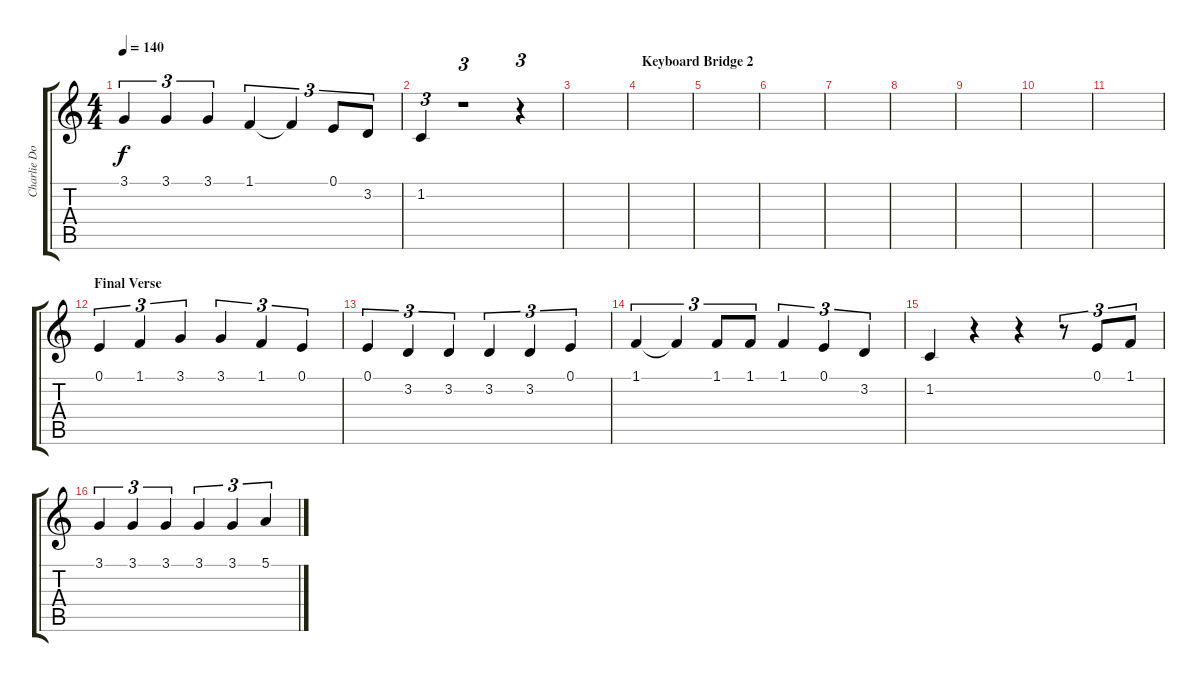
\track ("Charlie Dominici Vocals" "Charlie Do") {instrument lead6voice}
\staff {score tabs}
\tuning (E4 B3 G3 D3 A2 E2) {hide}
\ts (4 4)
\tempo 140
\clef g2
\ks c
3.1.4{tu (3 2) dy f} 3.1.4{tu (3 2)} 3.1.4{tu (3 2)} 1.1.4{tu (3 2)} 1.1{t}.4{tu (3 2)} 0.1.8{tu (3 2)} 3.2.8{tu (3 2)} |
1.2.4{tu (3 2)} r.1{tu (3 2)} r.4{tu (3 2)} |
|
\section ("" "Keyboard Bridge 2")
|
|
|
|
|
|
|
|
\section ("" "Final Verse")
0.1.4{tu (3 2)} 1.1.4{tu (3 2)} 3.1.4{tu (3 2)} 3.1.4{tu (3 2)} 1.1.4{tu (3 2)} 0.1.4{tu (3 2)} |
0.1.4{tu (3 2)} 3.2.4{tu (3 2)} 3.2.4{tu (3 2)} 3.2.4{tu (3 2)} 3.2.4{tu (3 2)} 0.1.4{tu (3 2)} |
1.1.4{tu (3 2)} 1.1{t}.4{tu (3 2)} 1.1.8{tu (3 2)} 1.1.8{tu (3 2)} 1.1.4{tu (3 2)} 0.1.4{tu (3 2)} 3.2.4{tu (3 2)} |
1.2.4 r.4 r.4 r.8{tu (3 2)} 0.1.8{tu (3 2)} 1.1.8{tu (3 2)} |
3.1.4{tu (3 2)} 3.1.4{tu (3 2)} 3.1.4{tu (3 2)} 3.1.4{tu (3 2)} 3.1.4{tu (3 2)} 5.1.4{tu (3 2)}
